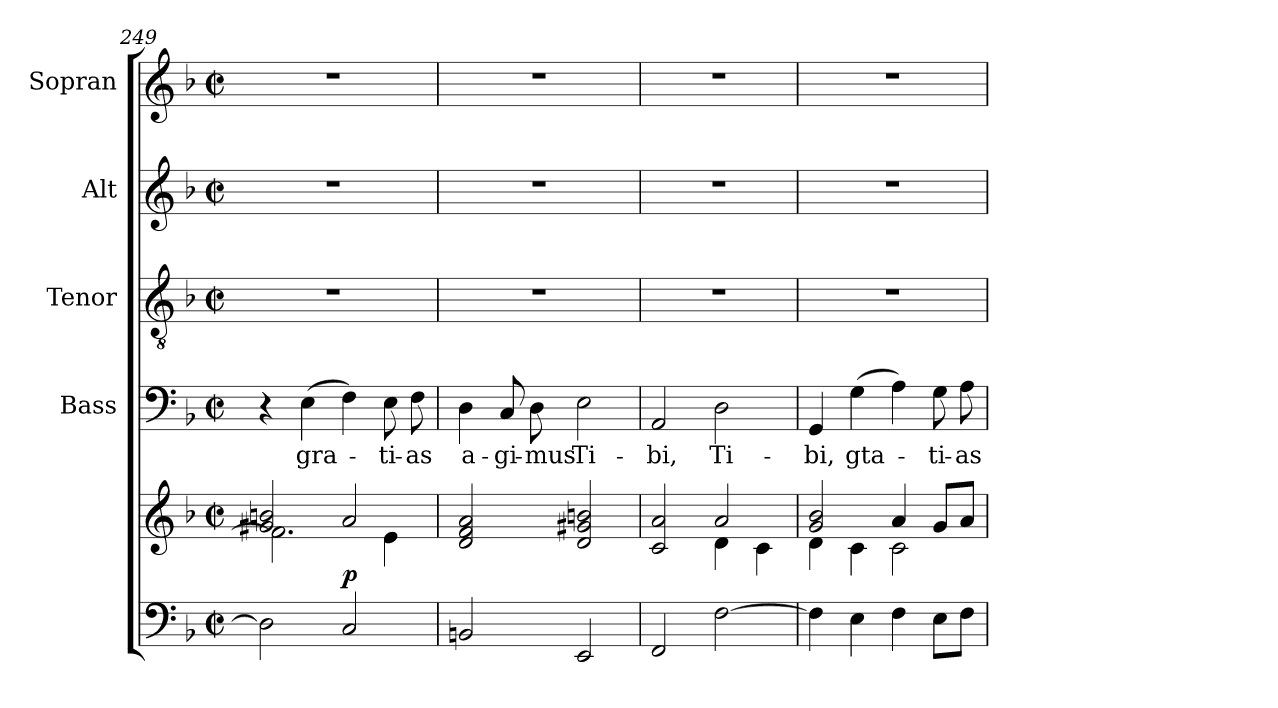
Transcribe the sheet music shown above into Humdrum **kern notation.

**kern	**kern	**dynam	**kern	**text	**kern	**kern	**kern
*part5	*part5	*part5	*part4	*part4	*part3	*part2	*part1
*staff6	*staff5	*staff5/6	*staff4	*staff4	*staff3	*staff2	*staff1
*	*	*	*I"Bass	*	*I"Tenor	*I"Alt	*I"Sopran
*	*	*	*I'B.	*	*I'T.	*I'A.	*I'S.
*clefF4	*clefG2	*	*clefF4	*	*clefGv2	*clefG2	*clefG2
*k[b-]	*k[b-]	*	*k[b-]	*	*k[b-]	*k[b-]	*k[b-]
*F:	*F:	*	*F:	*	*F:	*F:	*F:
*M2/2	*M2/2	*	*M2/2	*	*M2/2	*M2/2	*M2/2
*met(c|)	*met(c|)	*	*met(c|)	*	*met(c|)	*met(c|)	*met(c|)
=249	=249	=249	=249	=249	=249	=249	=249
*	*^	*	*	*	*	*	*
2D\]	2g#X/ 2bn/	2.f\]	.	4r	.	1r	1r	1r
!	!	!	!	!	!LO:LY:b	!	!	!
.	.	.	.	(>4E\	gra-	.	.	.
!	!	!	!LO:DY:a=2	!	!	!	!	!
2C/	2a/	.	p	4F\)	.	.	.	.
!	!	!	!	!	!LO:LY:b	!	!	!
.	.	4e\	.	8E\	-ti-	.	.	.
!	!	!	!	!	!LO:LY:b	!	!	!
.	.	.	.	8F\	-as	.	.	.
*	*v	*v	*	*	*	*	*	*
=250	=250	=250	=250	=250	=250	=250	=250
!	!	!	!	!LO:LY:b	!	!	!
2BBn/	2d/ 2f/ 2a/	.	4D\	a-	1r	1r	1r
!	!	!	!	!LO:LY:b	!	!	!
.	.	.	8C/	-gi-	.	.	.
!	!	!	!	!LO:LY:b	!	!	!
.	.	.	8D\	-mus	.	.	.
!	!	!	!	!LO:LY:b	!	!	!
2EE/	2d/ 2g#X/ 2bn/	.	2E\	Ti-	.	.	.
=251	=251	=251	=251	=251	=251	=251	=251
*	*^	*	*	*	*	*	*
!	!	!	!	!	!LO:LY:b	!	!	!
2FF/	2c/ 2a/	2ryy	.	2AA/	-bi,	1r	1r	1r
!	!	!	!	!	!LO:LY:b	!	!	!
[2F\	2a/	4d\	.	2D\	Ti-	.	.	.
.	.	4c\	.	.	.	.	.	.
=252	=252	=252	=252	=252	=252	=252	=252	=252
!	!	!	!	!	!LO:LY:b	!	!	!
4F\]	2g/ 2b-/	4d\	.	4GG/	-bi,	1r	1r	1r
!	!	!	!	!	!LO:LY:b	!	!	!
4E\	.	4c\	.	(>4G\	gta-	.	.	.
4F\	4a/	2c\	.	4A\)	.	.	.	.
!	!	!	!	!	!LO:LY:b	!	!	!
8E\L	8g/L	.	.	8G\	-ti-	.	.	.
!	!	!	!	!	!LO:LY:b	!	!	!
8F\J	8a/J	.	.	8A\	-as	.	.	.
*	*v	*v	*	*	*	*	*	*
=	=	=	=	=	=	=	=
*-	*-	*-	*-	*-	*-	*-	*-
